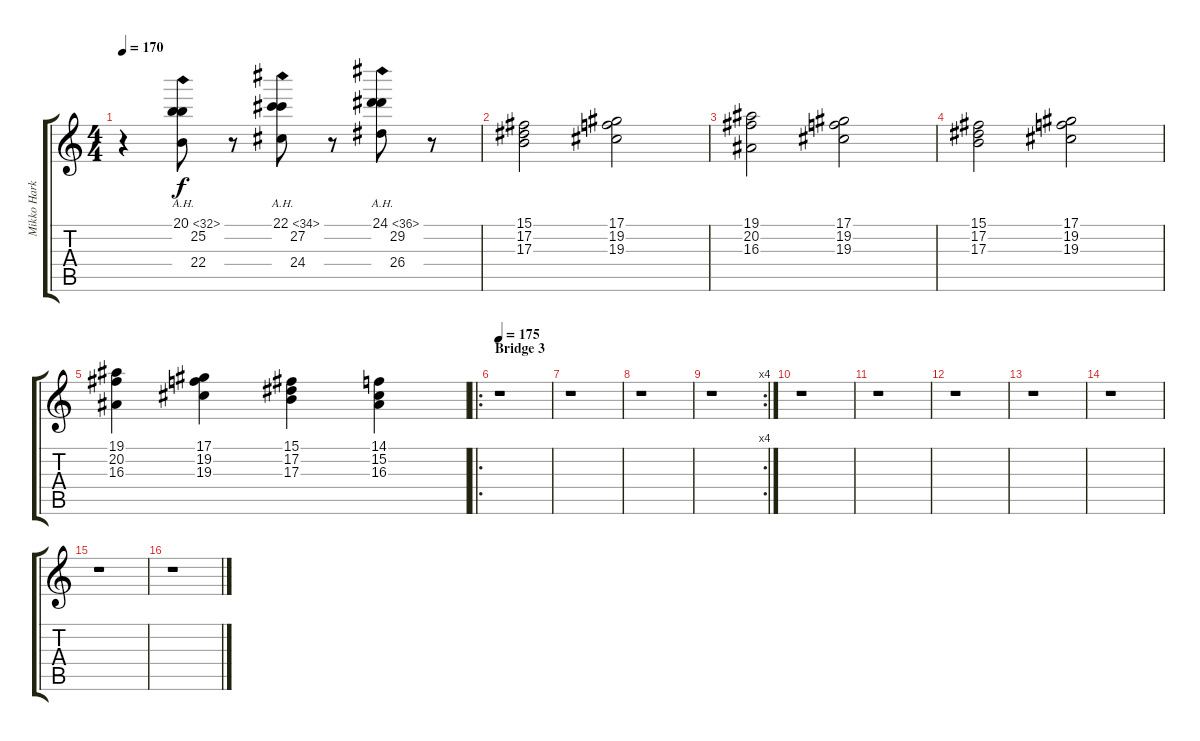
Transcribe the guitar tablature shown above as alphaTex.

\track ("Mikko Harkin RH" "Mikko Hark") {instrument stringensemble1}
\staff {score tabs}
\tuning (Eb4 Bb3 Gb3 Db3 Ab2 Eb2) {hide}
\ts (4 4)
\tempo 170
\clef g2
\ks c
r.4{dy f} (20.1{ah 12} 25.2 22.4).8 r.8 (22.1{ah 12} 27.2 24.4).8 r.8 (24.1{ah 12} 29.2 26.4).8 r.8 |
(15.1 17.2 17.3).2 (17.1 19.2 19.3).2 |
(19.1 20.2 16.3).2 (17.1 19.2 19.3).2 |
(15.1 17.2 17.3).2 (17.1 19.2 19.3).2 |
(19.1 20.2 16.3).4 (17.1 19.2 19.3).4 (15.1 17.2 17.3).4 (14.1 15.2 16.3).4 |
\ro
\section ("" "Bridge 3")
\tempo 175
r.1 |
r.1 |
r.1 |
\rc 4
r.1 |
r.1 |
r.1 |
r.1 |
r.1 |
r.1 |
r.1 |
r.1
